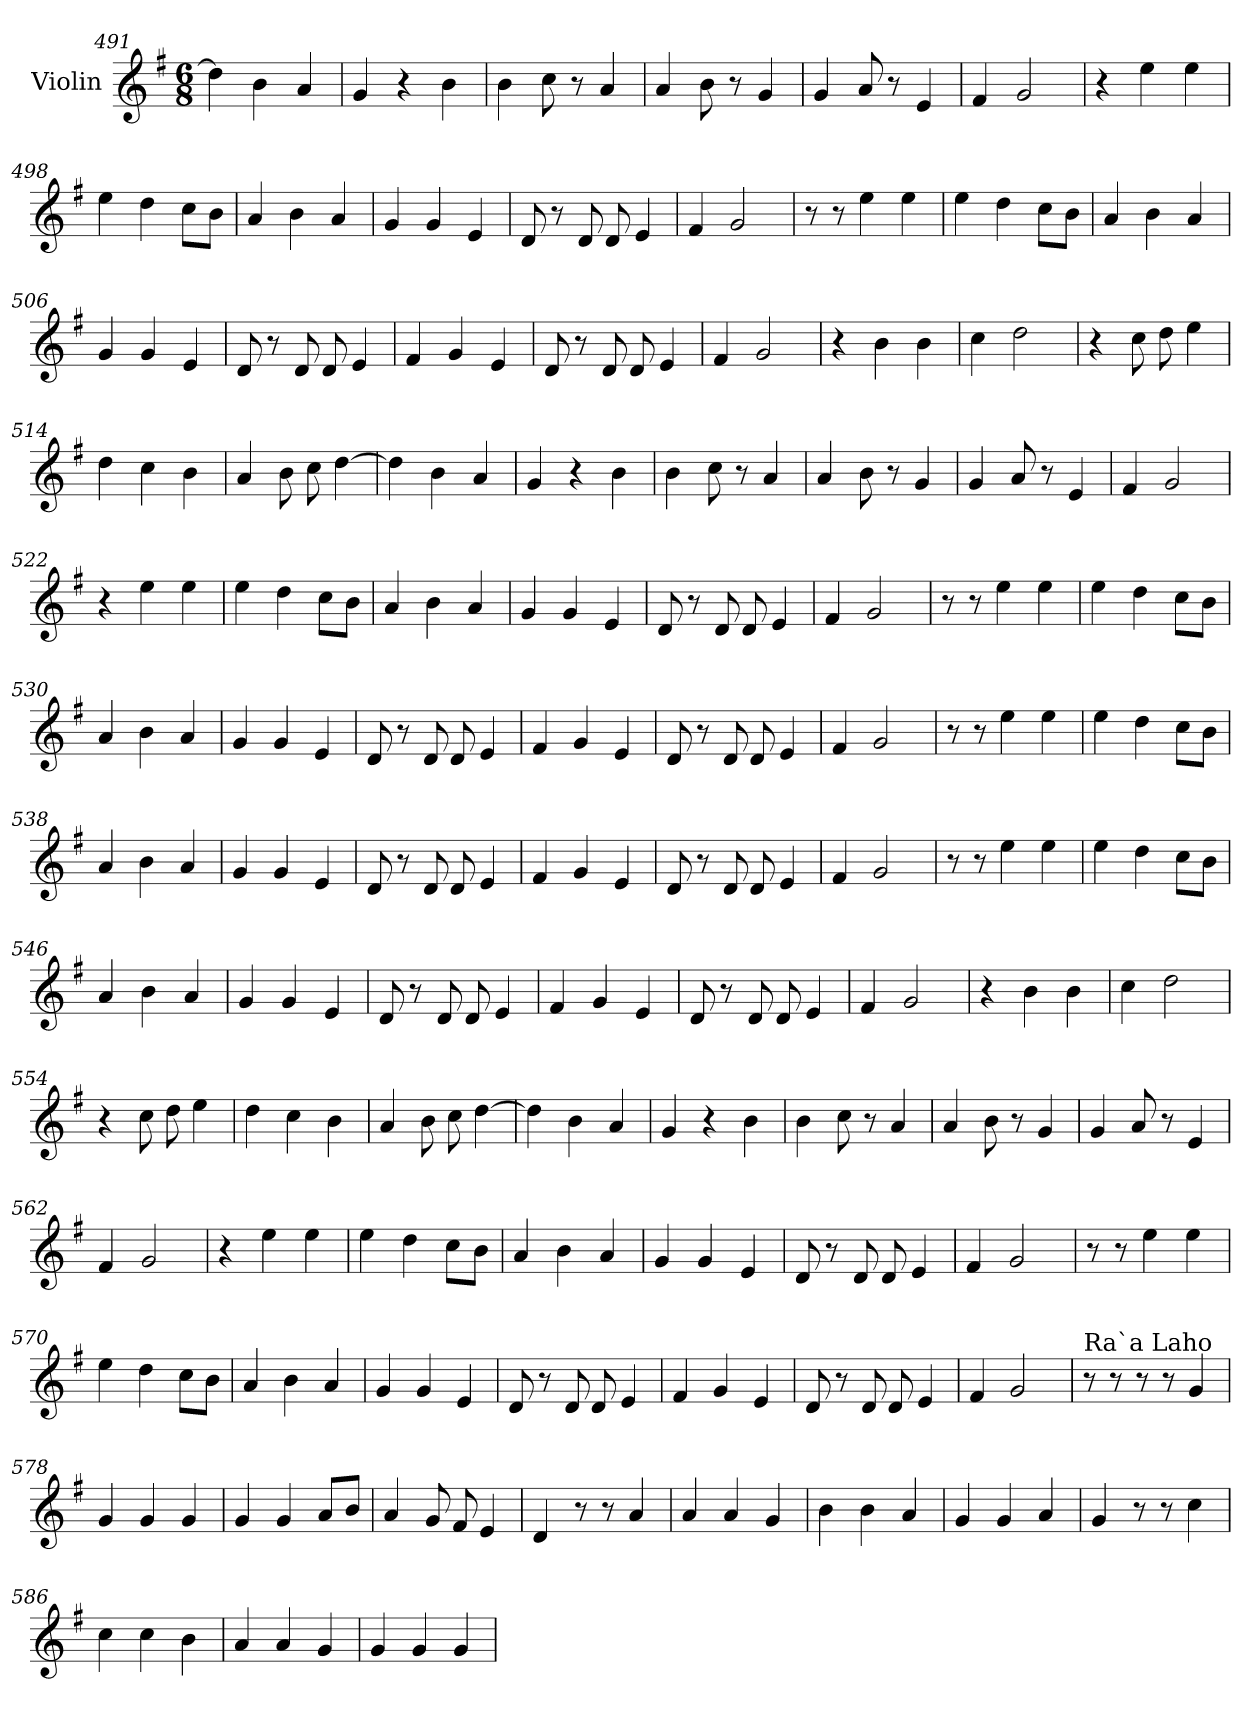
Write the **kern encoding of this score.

**kern
*part1
*staff1
*I"Violin
*clefG2
*k[f#]
*G:
*M6/8
=491
4dd\]
4b\
4a/
=492
4g/
4r
4b\
=493
4b\
8cc\
8r
4a/
!!LO:LB:g=z
=494
4a/
8b\
8r
4g/
=495
4g/
8a/
8r
4e/
=496
4f#/
2g/
=497
4r
4ee\
4ee\
=498
4eei\
4ddi\
8cci\L
8b\J
=499
4a/
4b\
4a/
=500
4g/
4g/
4e/
!!LO:LB:g=z
=501
8d/
8r
8d/
8d/
4e/
=502
4f#/
2g/
=503
8r
8r
4ee\
4ee\
=504
4eei\
4ddi\
8cci\L
8b\J
=505
4a/
4b\
4a/
=506
4g/
4g/
4e/
!!LO:LB:g=z
=507
8d/
8r
8d/
8d/
4e/
=508
4f#/
4g/
4e/
=509
8d/
8r
8d/
8d/
4e/
=510
4f#/
2g/
=511
4r
4b\
4b\
=512
4cc\
2dd\
!!LO:LB:g=z
=513
4r
8cc\
8dd\
4ee\
=514
4dd\
4cc\
4b\
=515
4a/
8b\
8cc\
[4dd\
=516
4dd\]
4b\
4a/
=517
4g/
4r
4b\
=518
4b\
8cc\
8r
4a/
=519
4a/
8b\
8r
4g/
!!LO:LB:g=z
=520
4g/
8a/
8r
4e/
=521
4f#/
2g/
=522
4r
4ee\
4ee\
=523
4eei\
4ddi\
8cci\L
8b\J
=524
4a/
4b\
4a/
=525
4g/
4g/
4e/
=526
8d/
8r
8d/
8d/
4e/
!!LO:LB:g=z
=527
4f#/
2g/
=528
8r
8r
4ee\
4ee\
=529
4eei\
4ddi\
8cci\L
8b\J
=530
4a/
4b\
4a/
=531
4g/
4g/
4e/
=532
8d/
8r
8d/
8d/
4e/
=533
4f#/
4g/
4e/
!!LO:LB:g=z
=534
8d/
8r
8d/
8d/
4e/
=535
4f#/
2g/
=536
8r
8r
4ee\
4ee\
=537
4eei\
4ddi\
8cci\L
8b\J
=538
4a/
4b\
4a/
=539
4g/
4g/
4e/
!!LO:PB:g=z
=540
8d/
8r
8d/
8d/
4e/
=541
4f#/
4g/
4e/
=542
8d/
8r
8d/
8d/
4e/
=543
4f#/
2g/
=544
8r
8r
4ee\
4ee\
=545
4eei\
4ddi\
8cci\L
8b\J
!!LO:LB:g=z
=546
4a/
4b\
4a/
=547
4g/
4g/
4e/
=548
8d/
8r
8d/
8d/
4e/
=549
4f#/
4g/
4e/
=550
8d/
8r
8d/
8d/
4e/
=551
4f#/
2g/
=552
4r
4b\
4b\
!!LO:LB:g=z
=553
4cc\
2dd\
=554
4r
8cc\
8dd\
4ee\
=555
4dd\
4cc\
4b\
=556
4a/
8b\
8cc\
[4dd\
=557
4dd\]
4b\
4a/
=558
4g/
4r
4b\
=559
4b\
8cc\
8r
4a/
!!LO:LB:g=z
=560
4a/
8b\
8r
4g/
=561
4g/
8a/
8r
4e/
=562
4f#/
2g/
=563
4r
4ee\
4ee\
=564
4eei\
4ddi\
8cci\L
8b\J
=565
4a/
4b\
4a/
=566
4g/
4g/
4e/
!!LO:LB:g=z
=567
8d/
8r
8d/
8d/
4e/
=568
4f#/
2g/
=569
8r
8r
4ee\
4ee\
=570
4eei\
4ddi\
8cci\L
8b\J
=571
4a/
4b\
4a/
=572
4g/
4g/
4e/
!!LO:LB:g=z
=573
8d/
8r
8d/
8d/
4e/
=574
4f#/
4g/
4e/
=575
8d/
8r
8d/
8d/
4e/
=576
4f#/
2g/
=577
*MM200
!LO:TX:a:t=Ra`a Laho
8r
8r
8r
8r
4g/
=578
4g/
4g/
4g/
!!LO:LB:g=z
=579
4g/
4g/
8a/L
8b/J
=580
4a/
8g/
8f#/
4e/
=581
4d/
8r
8r
4a/
=582
4a/
4a/
4g/
=583
4b\
4b\
4a/
=584
4g/
4g/
4a/
=585
4g/
8r
8r
4cc\
!!LO:LB:g=z
=586
4cc\
4cc\
4b\
=587
4a/
4a/
4g/
=588
4g/
4g/
4g/
=
*-
